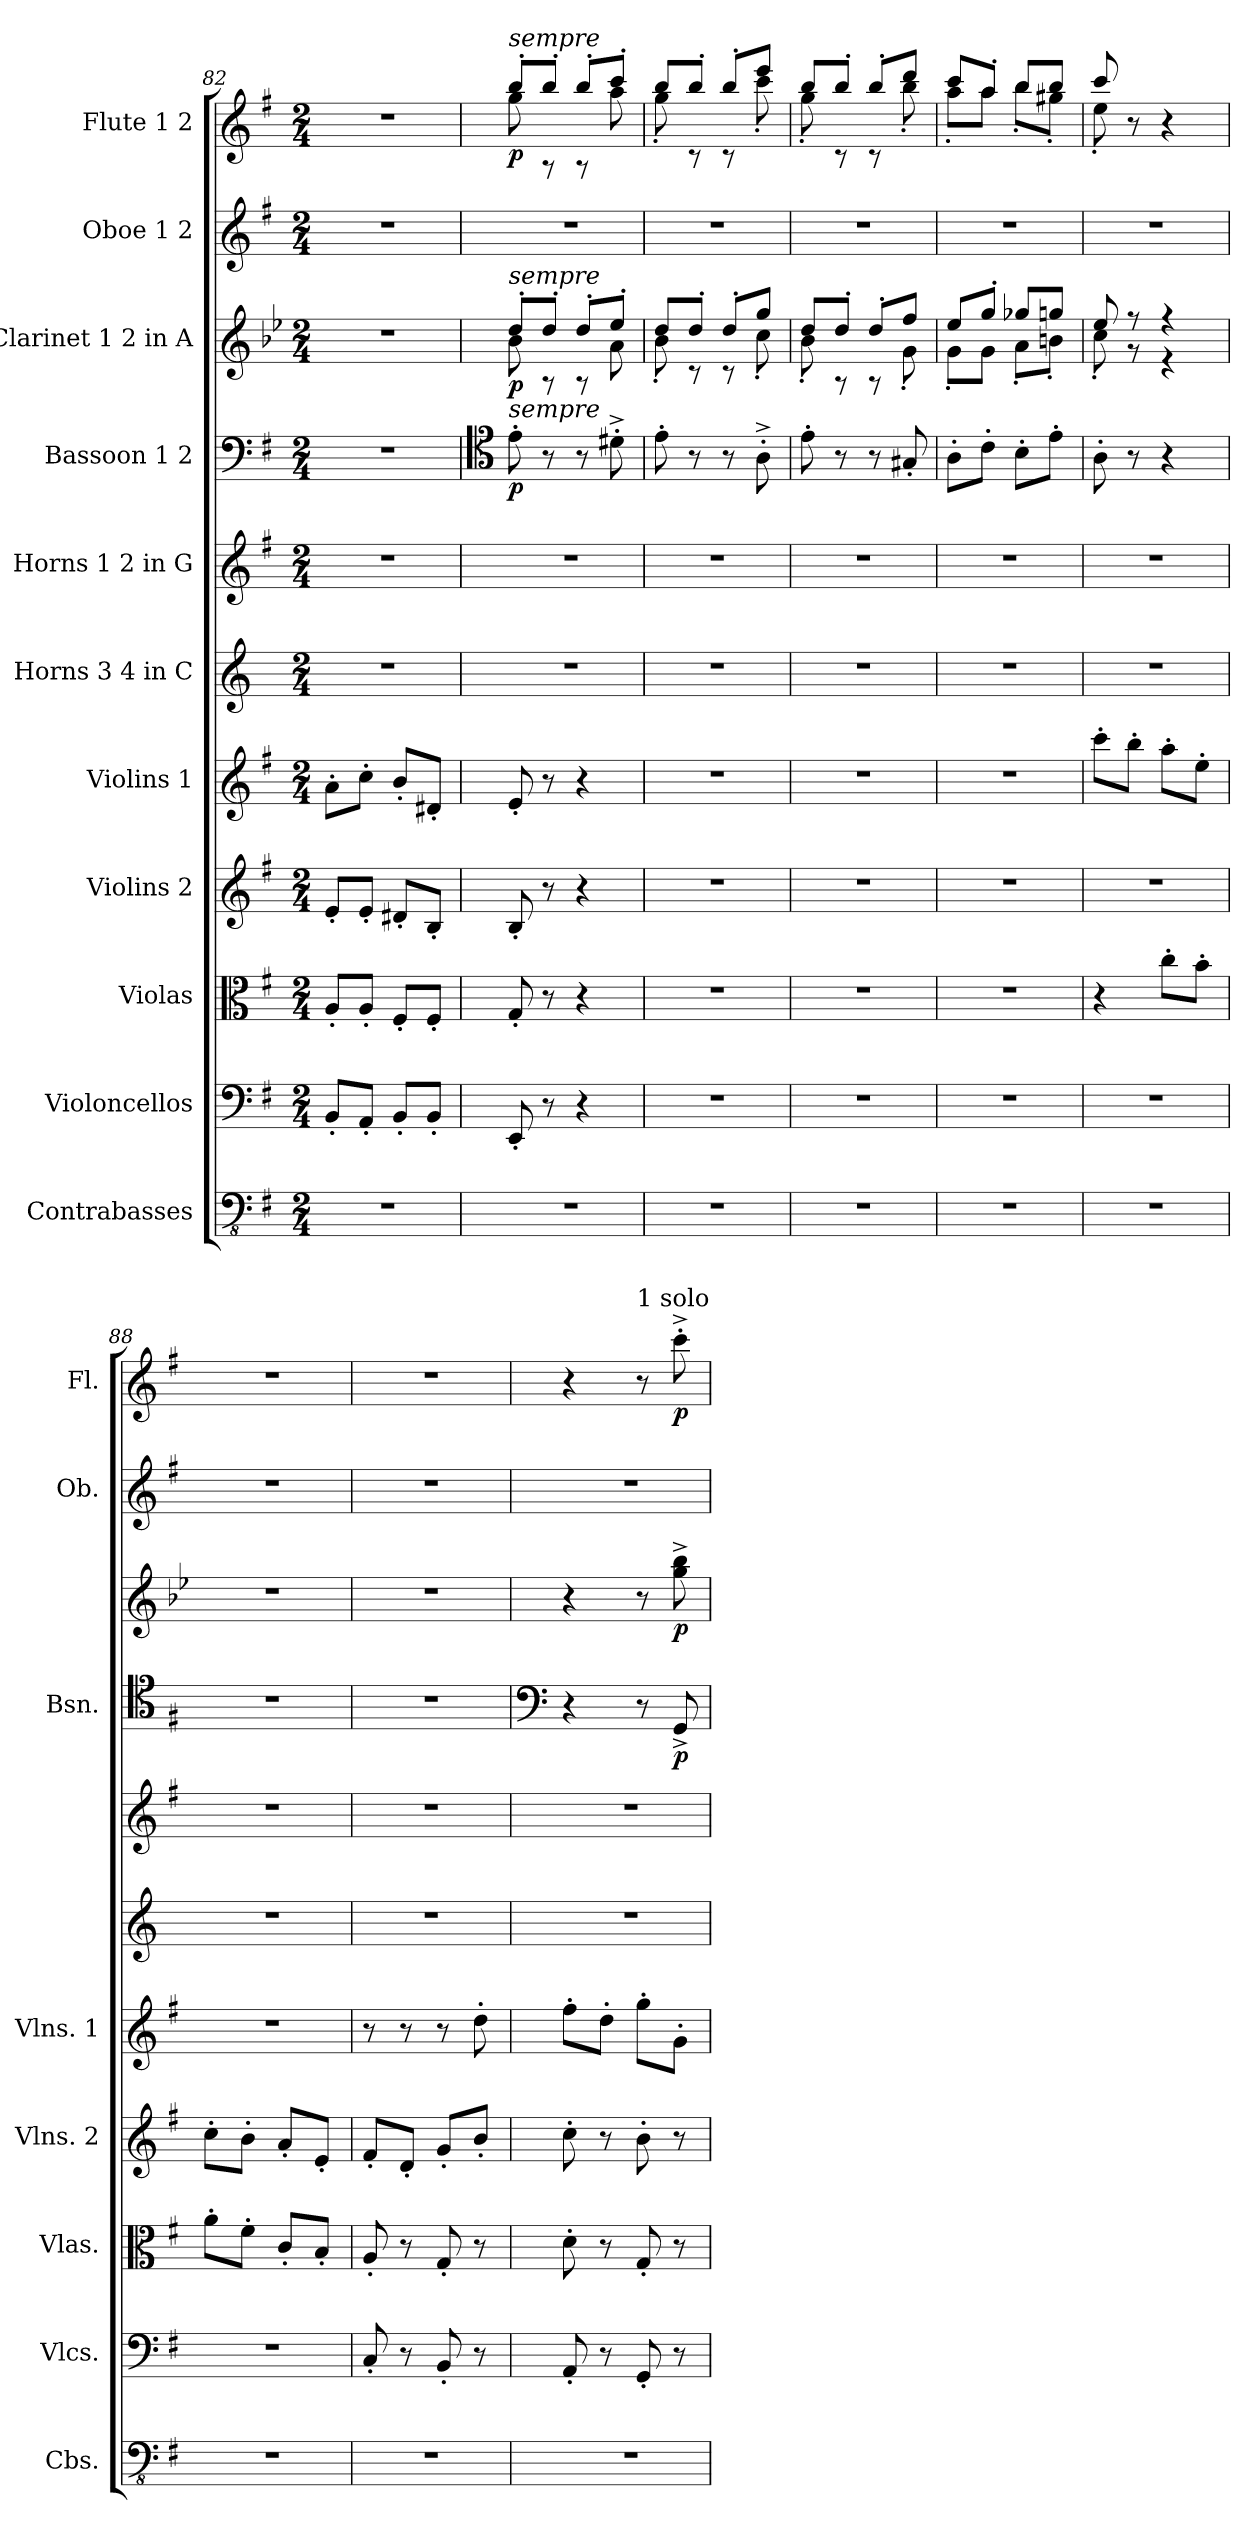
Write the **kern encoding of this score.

**kern	**kern	**kern	**kern	**kern	**kern	**kern	**kern	**dynam	**kern	**dynam	**kern	**kern	**dynam
*part11	*part10	*part9	*part8	*part7	*part6	*part5	*part4	*part4	*part3	*part3	*part2	*part1	*part1
*staff11	*staff10	*staff9	*staff8	*staff7	*staff6	*staff5	*staff4	*staff4	*staff3	*staff3	*staff2	*staff1	*staff1
*I"Contrabasses	*I"Violoncellos	*I"Violas	*I"Violins 2	*I"Violins 1	*I"Horns 3 4 in C	*I"Horns 1 2 in G	*I"Bassoon 1 2	*	*I"Clarinet 1 2 in A	*	*I"Oboe 1 2	*I"Flute 1 2	*
*I'Cbs.	*I'Vlcs.	*I'Vlas.	*I'Vlns. 2	*I'Vlns. 1	*	*	*I'Bsn.	*	*	*	*I'Ob.	*I'Fl.	*
*clefFv4	*clefF4	*clefC3	*clefG2	*clefG2	*clefG2	*clefG2	*clefF4	*	*clefG2	*	*clefG2	*clefG2	*
*	*	*	*	*	*ITrd7c12	*ITrd10c17	*	*	*ITrd2c3	*	*	*	*
*k[f#]	*k[f#]	*k[f#]	*k[f#]	*k[f#]	*k[]	*k[f#]	*k[f#]	*	*k[f#]	*	*k[f#]	*k[f#]	*
*M2/4	*M2/4	*M2/4	*M2/4	*M2/4	*M2/4	*M2/4	*M2/4	*	*M2/4	*	*M2/4	*M2/4	*
=82	=82	=82	=82	=82	=82	=82	=82	=82	=82	=82	=82	=82	=82
2r	8BB'/L	8A'/L	8e'/L	8a'\L	2r	2r	2r	.	2r	.	2r	2r	.
.	8AA'/J	8A'/J	8e'/J	8cc'\J	.	.	.	.	.	.	.	.	.
.	8BB'/L	8F#'/L	8d#X'/L	8b'/L	.	.	.	.	.	.	.	.	.
.	8BB'/J	8F#'/J	8B'/J	8d#X'/J	.	.	.	.	.	.	.	.	.
=83	=83	=83	=83	=83	=83	=83	=83	=83	=83	=83	=83	=83	=83
*	*	*	*	*	*	*	*clefC4	*	*	*	*	*	*
*	*	*	*	*	*	*	*	*	*^	*	*	*^	*
!	!	!	!	!	!	!	!	!	!	!	!	!	!LO:TX:a:i:t=sempre	!	!
!	!	!	!	!	!	!	!	!	!LO:TX:a:i:t=sempre	!	!	!	!	!	!
!	!	!	!	!	!	!	!LO:TX:a:i:t=sempre	!	!	!	!	!	!	!	!
!	!	!	!	!	!	!	!	!LO:DY:b	!	!	!LO:DY:b	!	!	!	!LO:DY:b
2r	8EE'/	8G'/	8B'/	8e'/	2r	2r	8e'\	p	8b'/L	8g\	p	2r	8bb'/L	8gg\	p
.	8r	8r	8r	8r	.	.	8r	.	8b'/J	8rA	.	.	8bb'/J	8rA	.
.	4r	4r	4r	4r	.	.	8r	.	8b'/L	8rA	.	.	8bb'/L	8rA	.
.	.	.	.	.	.	.	8d#X'^\	.	8cc'/J	8f#\	.	.	8ccc'/J	8aa\	.
=84	=84	=84	=84	=84	=84	=84	=84	=84	=84	=84	=84	=84	=84	=84	=84
2r	2r	2r	2r	2r	2r	2r	8e'\	.	8b/L	8g'\	.	2r	8bb/L	8gg'\	.
.	.	.	.	.	.	.	8r	.	8b'/J	8rc	.	.	8bb'/J	8rc	.
.	.	.	.	.	.	.	8r	.	8b'/L	8rc	.	.	8bb'/L	8rc	.
.	.	.	.	.	.	.	8A'^\	.	8ee/J	8a'\	.	.	8eee/J	8ccc'\	.
=85	=85	=85	=85	=85	=85	=85	=85	=85	=85	=85	=85	=85	=85	=85	=85
2r	2r	2r	2r	2r	2r	2r	8e'\	.	8b/L	8g'\	.	2r	8bb/L	8gg'\	.
.	.	.	.	.	.	.	8r	.	8b'/J	8rA	.	.	8bb'/J	8rc	.
.	.	.	.	.	.	.	8r	.	8b'/L	8rA	.	.	8bb'/L	8rc	.
.	.	.	.	.	.	.	8G#X'/	.	8dd/J	8e'\	.	.	8ddd/J	8bb'\	.
=86	=86	=86	=86	=86	=86	=86	=86	=86	=86	=86	=86	=86	=86	=86	=86
2r	2r	2r	2r	2r	2r	2r	8A'\L	.	8cc/L	8e'\L	.	2r	8ccc/L	8aa'\L	.
.	.	.	.	.	.	.	8c'\J	.	8ee'/J	8e\J	.	.	8aa'/J	8aa\J	.
.	.	.	.	.	.	.	8B'\L	.	8ee-X/L	8f#'\L	.	.	8bb/L	8bb'\L	.
.	.	.	.	.	.	.	8e'\J	.	8een/J	8g#X'\J	.	.	8bb/J	8gg#X'\J	.
=87	=87	=87	=87	=87	=87	=87	=87	=87	=87	=87	=87	=87	=87	=87	=87
2r	2r	4r	2r	8ccc'\L	2r	2r	8A'\	.	8cc/	8a'\	.	2r	8ccc/	8ee'\	.
.	.	.	.	8bb'\J	.	.	8r	.	8r	8r	.	.	8r	4.ryy	.
.	.	8cc'\L	.	8aa'\L	.	.	4r	.	4r	4r	.	.	4r	.	.
.	.	8b'\J	.	8ee'\J	.	.	.	.	.	.	.	.	.	.	.
*	*	*	*	*	*	*	*	*	*v	*v	*	*	*v	*v	*
!!LO:PB:g=z
=88	=88	=88	=88	=88	=88	=88	=88	=88	=88	=88	=88	=88	=88
2r	2r	8a'\L	8cc'\L	2r	2r	2r	2r	.	2r	.	2r	2r	.
.	.	8f#'\J	8b'\J	.	.	.	.	.	.	.	.	.	.
.	.	8c'/L	8a'/L	.	.	.	.	.	.	.	.	.	.
.	.	8B'/J	8e'/J	.	.	.	.	.	.	.	.	.	.
=89	=89	=89	=89	=89	=89	=89	=89	=89	=89	=89	=89	=89	=89
2r	8C'/	8A'/	8f#'/L	8r	2r	2r	2r	.	2r	.	2r	2r	.
.	8r	8r	8d'/J	8r	.	.	.	.	.	.	.	.	.
.	8BB'/	8G'/	8g'/L	8r	.	.	.	.	.	.	.	.	.
.	8r	8r	8b'/J	8dd'\	.	.	.	.	.	.	.	.	.
=90	=90	=90	=90	=90	=90	=90	=90	=90	=90	=90	=90	=90	=90
*	*	*	*	*	*	*	*clefF4	*	*	*	*	*	*
2r	8AA'/	8d'\	8cc'\	8ff#'\L	2r	2r	4r	.	4r	.	2r	4r	.
.	8r	8r	8r	8dd'\J	.	.	.	.	.	.	.	.	.
!	!	!	!	!	!	!	!	!	!	!	!	!LO:TX:a:t=1 solo	!
.	8GG'/	8G'/	8b'\	8gg'\L	.	.	8r	.	8r	.	.	8r	.
!	!	!	!	!	!	!	!	!LO:DY:b	!	!LO:DY:b	!	!	!LO:DY:b
.	8r	8r	8r	8g'\J	.	.	8GG^/	p	8ee\^ 8gg\^	p	.	8ccc'^\	p
=	=	=	=	=	=	=	=	=	=	=	=	=	=
*-	*-	*-	*-	*-	*-	*-	*-	*-	*-	*-	*-	*-	*-
